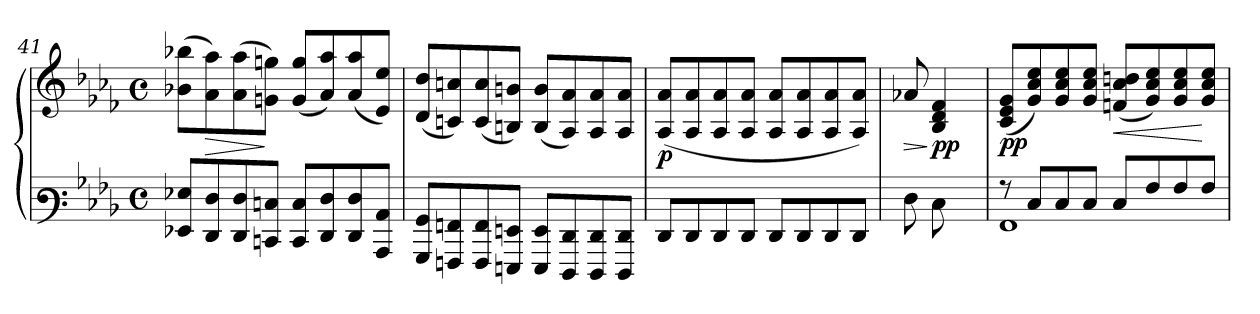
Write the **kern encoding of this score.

**kern	**kern	**dynam
*part1	*part1	*part1
*staff2	*staff1	*staff1/2
!!LO:LB:g=z
*clefF3	*clefG3	*
*k[b-e-a-d-]	*k[b-e-a-d-]	*
*M4/4	*M4/4	*
*met(c)	*met(c)	*
=41	=41	=41
8GG-X/ 8G-X/L	(>8g-X\ 8gg-X\L	.
!	!	!LO:HP:b
8FF/ 8F/	8f\ 8ff\)	>
8FF/ 8F/	(>8f\ 8ff\	.
8EEn/ 8En/J	8en\ 8een\J)	]
8EE/ 8E/L	(<8e/ 8ee/L	.
8FF/ 8F/	8f/ 8ff/)	.
8FF/ 8F/	(<8f/ 8ff/	.
8CC/ 8C/J	8c/ 8cc/J)	.
=42	=42	=42
8BBB-/ 8BB-/L	(<8B-/ 8b-/L	.
8AAAn/ 8AAn/	8An/ 8an/)	.
8AAA/ 8AA/	(<8A/ 8a/	.
8GGGn/ 8GGn/J	8Gn/ 8gn/J)	.
8GGG/ 8GG/L	(<8G/ 8g/L	.
8FFF/ 8FF/	8F/ 8f/)	.
8FFF/ 8FF/	8F/ 8f/	.
8FFF/ 8FF/J	8F/ 8f/J	.
=43	=43	=43
!	!	!LO:DY:b
8FF/L	(<8F/ 8f/L	p
8FF/	8F/ 8f/	.
8FF/	8F/ 8f/	.
8FF/J	8F/ 8f/J	.
8FF/L	8F/ 8f/L	.
8FF/	8F/ 8f/	.
8FF/	8F/ 8f/	.
8FF/J	8F/ 8f/J)	.
!!LO:LB:g=z
=44	=44	=44
!	!	!LO:HP:b
8F\L	8f-X/L	>
!	!	!LO:DY:n=1:b
8E-\	4G/ 4B-/ 4d-/	] pp
8ryy	.	.
=45	=45	=45
*^	*	*
!	!	!	!LO:DY:b
8rA	1AA-	(<8A-/ 8c/ 8e-/L	pp
8E-/L	.	8e-/ 8a-/ 8cc/)	.
8E-/	.	8e-/ 8a-/ 8cc/	.
8E-/J	.	8e-/ 8a-/ 8cc/J	.
!	!	!	!LO:HP:b
8E-/L	.	(<8dn/ 8a-/ 8bn/L	<
8A-/	.	8e-/ 8a-/ 8cc/)	.
8A-/	.	8e-/ 8a-/ 8cc/	.
8A-/J	.	8e-/ 8a-/ 8cc/J	[
*v	*v	*	*
=	=	=
*-	*-	*-
